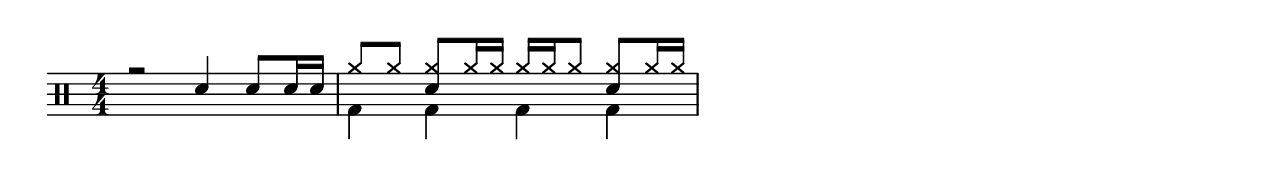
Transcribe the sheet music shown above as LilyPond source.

\version "2.18.0"

\header {
  title = "Superstition"
  composer = "Stevie Wonder"
}

% ====== Drum notations customized
#(define md '(
  (ridecymbal   cross    #f  5)(ridebell     xcircle  #f  5)
  (crashcymbal  cross    #f  6)(splashcymbal harmonic #f  6)
  (pedalhihat   cross    #f -5)(hihat        cross    #f  5)
  (snare        default  #f  1)(sidestick    cross    #f  1)
  (lowmidtom    default  #f  0)(lowtom       default  #f -1)
  (hightom      default  #f  3)(bassdrum     default  #f -3)
))

% ====== Custom open and half-open ornamentation
pth = #'((moveto 1 0.4) (lineto 0 -0.4))
hop = \markup{\hspace #0.5 \draw-circle #.4 #0.1 ##f}
hhop = \markup{ \combine \hop \path #0.1 #pth }
act = \markup {\left-align \musicglyph #"scripts.sforzato"}

% ===== Stems Up voice
up = \drummode { 
  % Customizations
  \stemUp
  \slurDown
  \numericTimeSignature
  
  % Tempo and rehearsal marks
  % \mark #1
  
  % Notes
  r2 sn4 sn8[ sn16 sn] |
  hh8[ hh] <hh sn>[ hh16 hh] hh[ hh hh8] <hh sn>[ hh16 hh]

  % \bar ":|."
}

% ===== Stems Down voice
down = \drummode { 
  % Customizations
  \stemDown
  
  % Notes
  s1 |
  bd4 bd bd bd
}

% ====== Layout customizations
\score
{
  <<
    \set Score.markFormatter = #format-mark-circle-numbers
    \override Score.RehearsalMark #'X-offset = #0.5
    \new DrumStaff
    <<
      \set DrumStaff.drumStyleTable=#(alist->hash-table md)
      \new DrumVoice {\voiceOne \up}
      \new DrumVoice {\voiceTwo \down}
    >>
  >>
  
  \layout {\context {\Score \remove "Bar_number_engraver"}}
}

% ===== Page customizations
\paper{
  #(set-paper-size "letter")
  indent=#0
  line-width=#200
  oddFooterMarkup=##f
  oddHeaderMarkup=##f
  bookTitleMarkup = ##f
  scoreTitleMarkup = ##f
}
